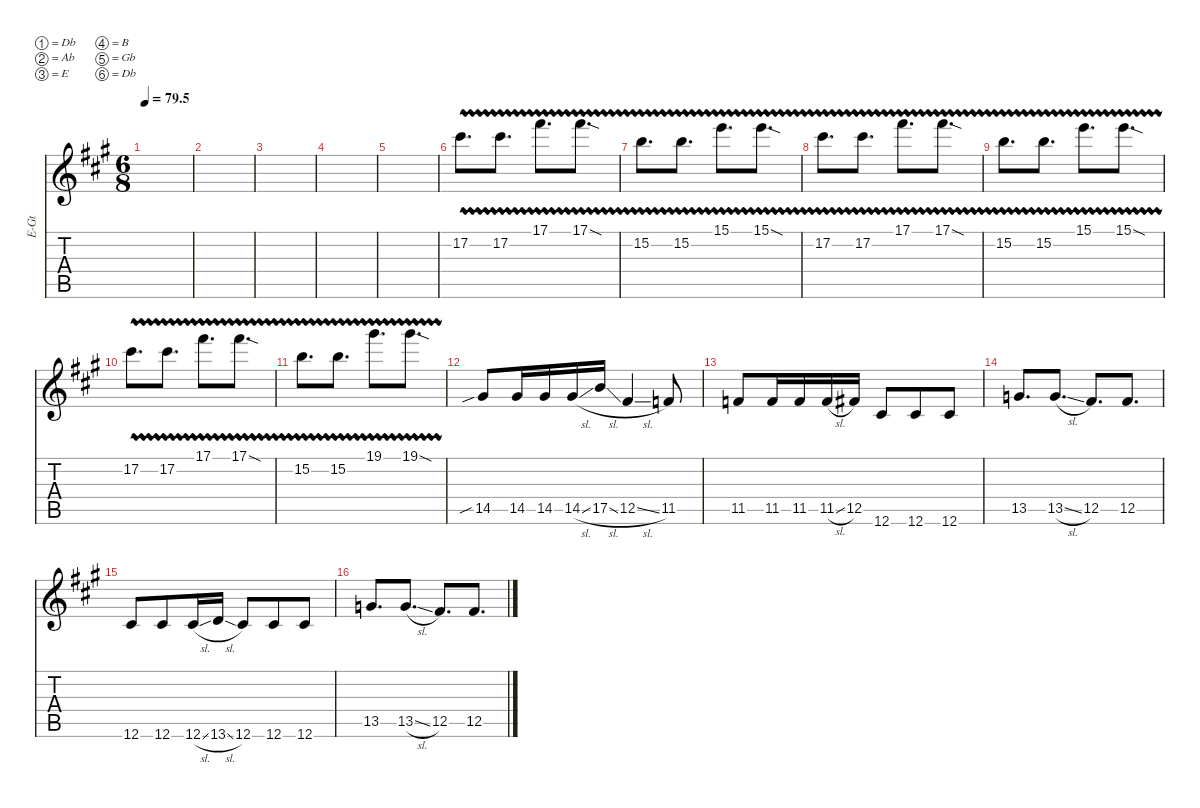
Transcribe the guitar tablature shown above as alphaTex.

\defaultSystemsLayout 4
\hideDynamics
\bracketExtendMode nobrackets
\otherSystemsTrackNameOrientation horizontal
\track ("Guitar3" "E-Gt") {instrument overdrivenguitar}
\staff {score tabs}
\tuning (Db4 Ab3 E3 B2 Gb2 Db2)
\ts (6 8)
\tempo
79.5
\accidentals auto
\clef g2
\ottava regular
\simile none
\scale
0.333333
\ks a
|
\scale
0.333333 |
\scale
0.333333 |
\scale
0.333333 |
\scale
0.333333 |
\scale
0.333333 17.2{vw acc #}.8{d beam Down} 17.2{vw acc #}.8{d beam Down} 17.1{vw acc #}.8{d beam Down} 17.1{vw sod acc #}.8{d beam Down} |
\scale
0.333333 15.2{vw acc forcenatural}.8{d beam Down} 15.2{vw acc forcenatural}.8{d beam Down} 15.1{vw acc forcenatural}.8{d beam Down} 15.1{vw sod acc forcenatural}.8{d beam Down} |
\scale
0.333333 17.2{vw acc #}.8{d beam Down} 17.2{vw acc #}.8{d beam Down} 17.1{vw acc #}.8{d beam Down} 17.1{vw sod acc #}.8{d beam Down} |
\scale
0.333333 15.2{vw acc forcenatural}.8{d beam Down} 15.2{vw acc forcenatural}.8{d beam Down} 15.1{vw acc forcenatural}.8{d beam Down} 15.1{vw sod acc forcenatural}.8{d beam Down} |
\scale
0.333333 17.2{vw acc #}.8{d beam Down} 17.2{vw acc #}.8{d beam Down} 17.1{vw acc #}.8{d beam Down} 17.1{vw sod acc #}.8{d beam Down} |
\scale
0.333333 15.2{vw acc forcenatural}.8{d beam Down} 15.2{vw acc forcenatural}.8{d beam Down} 19.1{vw acc #}.8{d beam Down} 19.1{vw sod acc #}.8{d beam Down} |
\scale
0.333333 14.5{sib acc #}.8{beam Up} 14.5{acc #}.16{beam Up} 14.5{acc #}.16{beam Up} 14.5{sl acc #}.16{beam Up} 17.5{sl acc forcenatural}.16{beam Up} 12.5{sl acc #}.4{beam Up} 11.5{acc forcenatural}.8{beam Up} |
\scale
0.333333 11.5{acc forcenatural}.8{beam Up} 11.5{acc forcenatural}.16{beam Up} 11.5{acc forcenatural}.16{beam Up} 11.5{sl acc forcenatural}.16{beam Up} 12.5{acc #}.16{beam Up} 12.6{acc #}.8{beam Up} 12.6{acc #}.8{beam Up} 12.6{acc #}.8{beam Up} |
\scale
0.333333 13.5{acc forcenatural}.8{d beam Up} 13.5{sl acc forcenatural}.8{d beam Up} 12.5{acc #}.8{d beam Up} 12.5{acc #}.8{d beam Up} |
\scale
0.333333 12.6{acc #}.8{beam Up} 12.6{acc #}.8{beam Up} 12.6{sl acc #}.16{beam Up} 13.6{sl acc forcenatural}.16{beam Up} 12.6{acc #}.8{beam Up} 12.6{acc #}.8{beam Up} 12.6{acc #}.8{beam Up} |
\scale
0.333333 13.5{acc forcenatural}.8{d beam Up} 13.5{sl acc forcenatural}.8{d beam Up} 12.5{acc #}.8{d beam Up} 12.5{acc #}.8{d beam Up}
